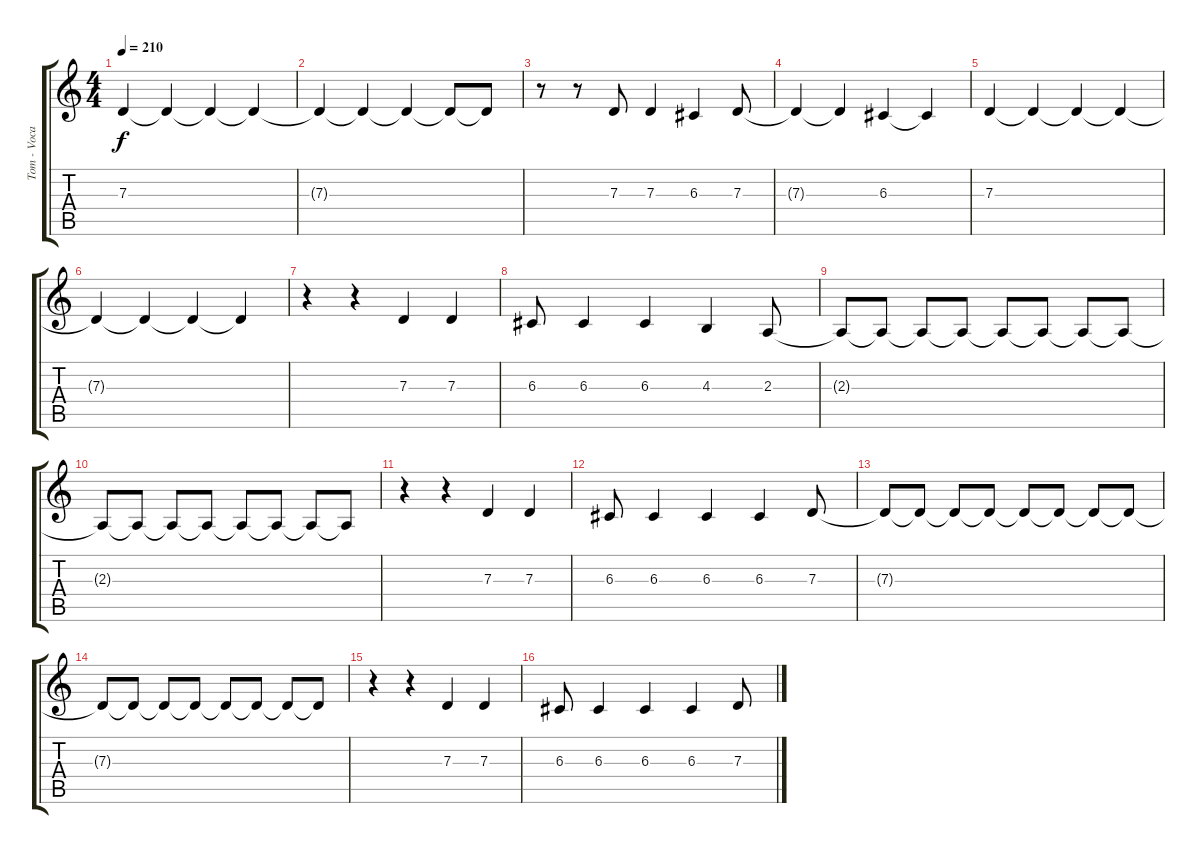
\track ("Tom - Vocals Left" "Tom - Voca") {instrument oboe}
\staff {score tabs}
\tuning (E4 B3 G3 D3 A2 E2) {hide}
\ts (4 4)
\tempo 210
\clef g2
\ks c
7.3{t}.4{dy f} 7.3{t}.4 7.3{t}.4 7.3{t}.4 |
7.3{t}.4 7.3{t}.4 7.3{t}.4 7.3{t}.8 7.3{t}.8 |
r.8 r.8 7.3.8 7.3.4 6.3.4 7.3.8 |
7.3{t}.4 7.3{t}.4 6.3.4 6.3{t}.4 |
7.3.4 7.3{t}.4 7.3{t}.4 7.3{t}.4 |
7.3{t}.4 7.3{t}.4 7.3{t}.4 7.3{t}.4 |
r.4 r.4 7.3.4 7.3.4 |
6.3.8 6.3.4 6.3.4 4.3.4 2.3.8 |
2.3{t}.8 2.3{t}.8 2.3{t}.8 2.3{t}.8 2.3{t}.8 2.3{t}.8 2.3{t}.8 2.3{t}.8 |
2.3{t}.8 2.3{t}.8 2.3{t}.8 2.3{t}.8 2.3{t}.8 2.3{t}.8 2.3{t}.8 2.3{t}.8 |
r.4 r.4 7.3.4 7.3.4 |
6.3.8 6.3.4 6.3.4 6.3.4 7.3.8 |
7.3{t}.8 7.3{t}.8 7.3{t}.8 7.3{t}.8 7.3{t}.8 7.3{t}.8 7.3{t}.8 7.3{t}.8 |
7.3{t}.8 7.3{t}.8 7.3{t}.8 7.3{t}.8 7.3{t}.8 7.3{t}.8 7.3{t}.8 7.3{t}.8 |
r.4 r.4 7.3.4 7.3.4 |
6.3.8 6.3.4 6.3.4 6.3.4 7.3.8
